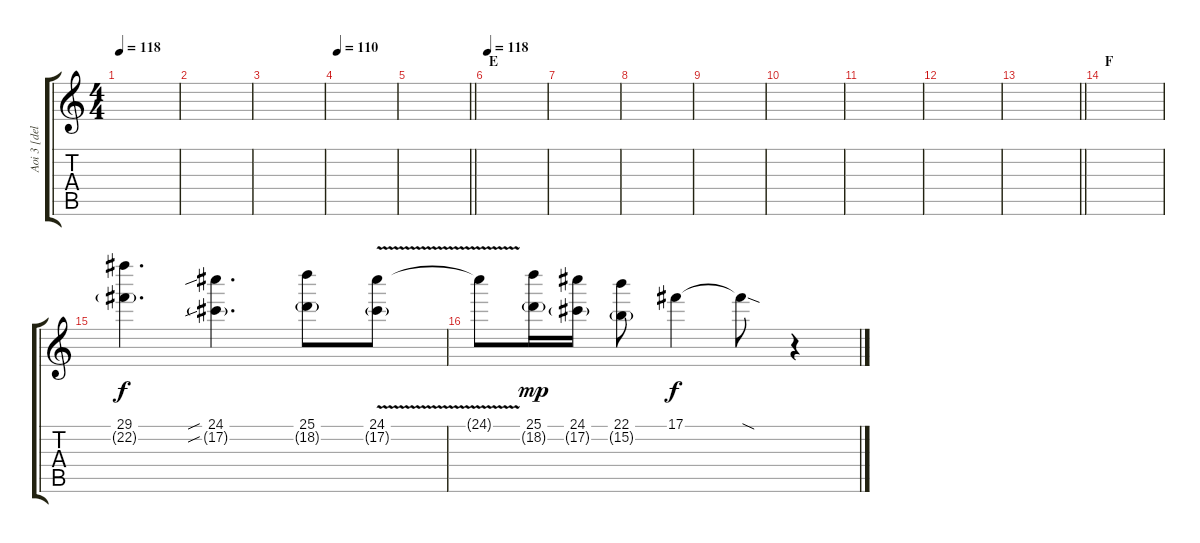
\track ("Aoi 3 [delay]" "Aoi 3 [del") {instrument overdrivenguitar}
\staff {score tabs}
\tuning (Db4 Ab3 E3 B2 Gb2 B1) {hide}
\ts (4 4)
\tempo 118
\clef g2
\ks c
|
|
|
\tempo 110
|
\barLineRight lightlight
|
\section ("" "E")
\tempo 118
|
|
|
|
|
|
|
\barLineRight lightlight
|
\section ("" "F")
|
(29.1 22.2{g}).4{d} (24.1{sib} 17.2{sib g}).4{d} (25.1 18.2{g}).8 (24.1{v} 17.2{v g}).8 |
24.1{t}.8{dy f} (25.1 18.2{g}).16{dy mp} (24.1 17.2{g}).16 (22.1 15.2{g}).8 17.1.4{dy f} 17.1{sod t}.8 r.4
